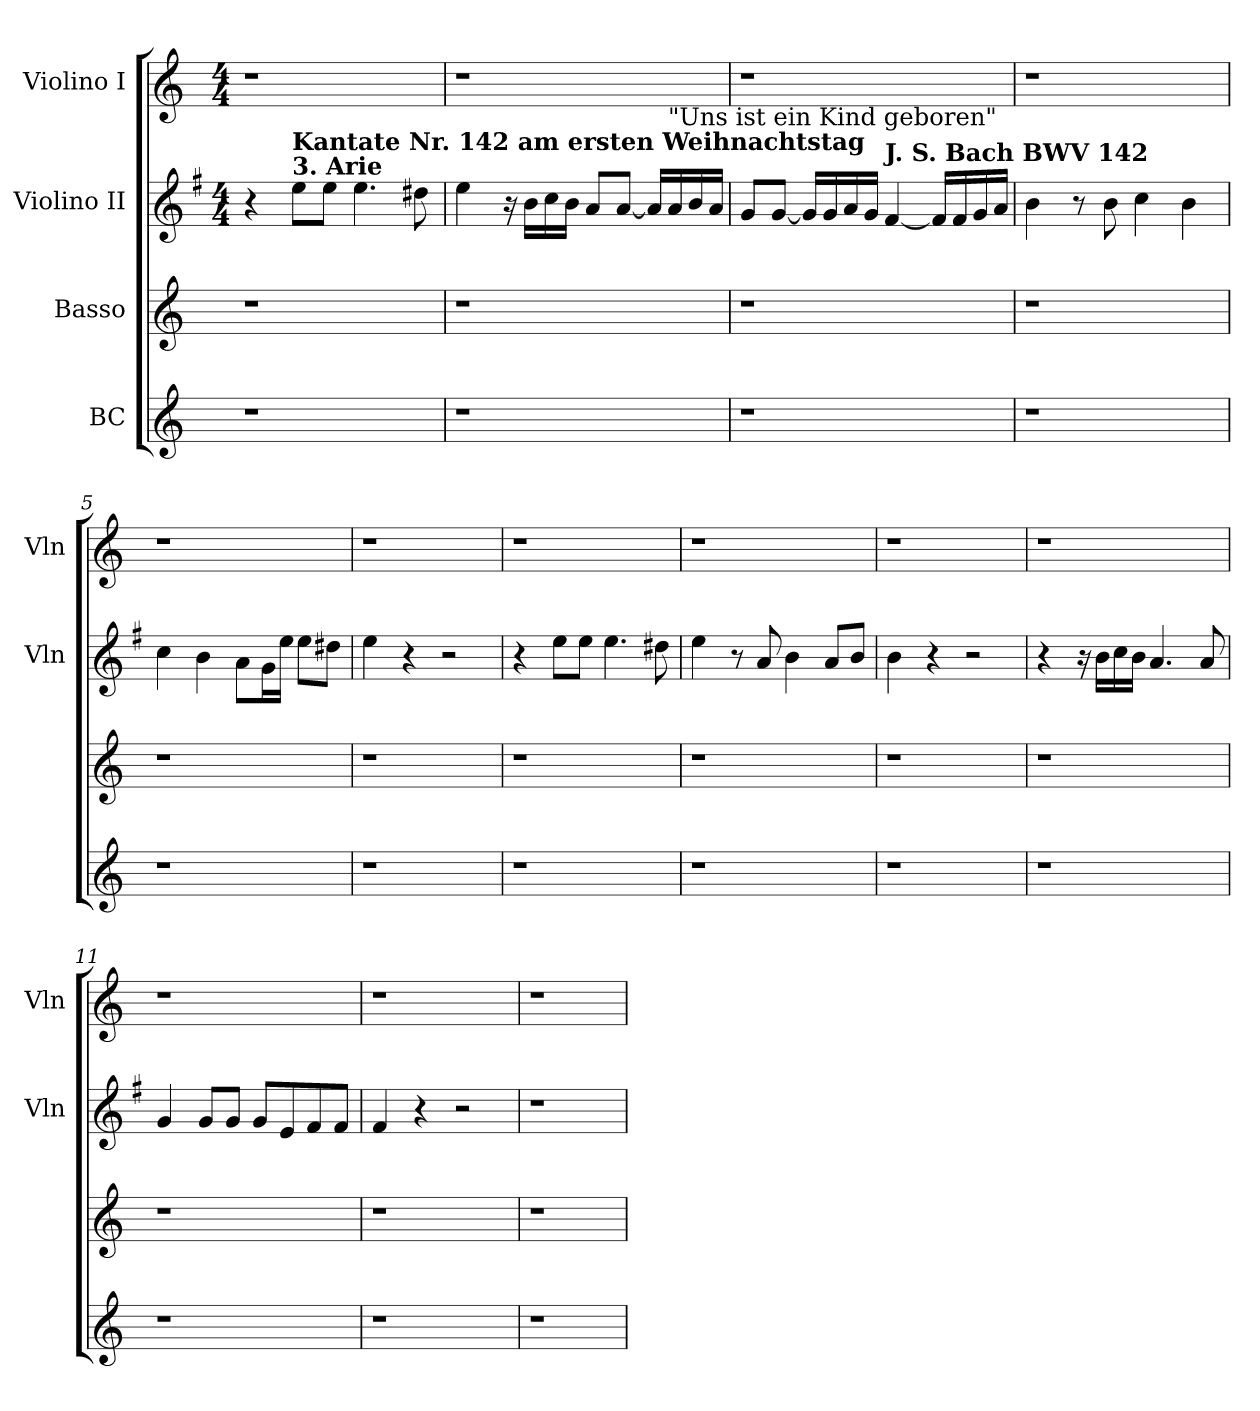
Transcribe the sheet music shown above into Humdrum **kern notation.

**kern	**kern	**kern	**kern
*part4	*part3	*part2	*part1
*staff4	*staff3	*staff2	*staff1
*I"BC	*I"Basso	*I"Violino II	*I"Violino I
*	*	*I'Vln	*I'Vln
*clefG2	*clefG2	*clefG2	*clefG2
*k[]	*k[]	*k[f#]	*k[]
*	*	*M4/4	*M4/4
=1	=1	=1	=1
1r	1r	4r	1r
!	!	!LO:TX:a:B:t=3. Arie	!
!	!	!LO:TX:a:B:t=Kantate Nr. 142 am ersten Weihnachtstag	!
.	.	8ee\L	.
.	.	8ee\J	.
.	.	4.ee\	.
.	.	8dd#X\	.
=2	=2	=2	=2
1r	1r	4ee\	1r
.	.	16r	.
.	.	16b\LL	.
.	.	16cc\	.
.	.	16b\JJ	.
.	.	8a/L	.
.	.	[8a/J	.
.	.	16a/LL]	.
!	!	!LO:TX:a:t="Uns ist ein Kind geboren"	!
.	.	16a/	.
.	.	16b/	.
.	.	16a/JJ	.
!!LO:LB:g=z
=3	=3	=3	=3
1r	1r	8g/L	1r
.	.	[8g/J	.
.	.	16g/LL]	.
.	.	16g/	.
.	.	16a/	.
.	.	16g/JJ	.
!	!	!LO:TX:a:B:t=J. S. Bach BWV 142	!
.	.	[4f#/	.
.	.	16f#/LL]	.
.	.	16f#/	.
.	.	16g/	.
.	.	16a/JJ	.
!!LO:LB:g=z
=4	=4	=4	=4
1r	1r	4b\	1r
.	.	8r	.
.	.	8b\	.
.	.	4cc\	.
.	.	4b\	.
=5	=5	=5	=5
1r	1r	4cc\	1r
.	.	4b\	.
.	.	8a\L	.
.	.	16g\L	.
.	.	16ee\JJ	.
.	.	8ee\L	.
.	.	8dd#X\J	.
=6	=6	=6	=6
1r	1r	4ee\	1r
.	.	4r	.
.	.	2r	.
=7	=7	=7	=7
1r	1r	4r	1r
.	.	8ee\L	.
.	.	8ee\J	.
.	.	4.ee\	.
.	.	8dd#X\	.
=8	=8	=8	=8
1r	1r	4ee\	1r
.	.	8r	.
.	.	8a/	.
.	.	4b\	.
.	.	8a/L	.
.	.	8b/J	.
!!LO:PB:g=z
=9	=9	=9	=9
1r	1r	4b\	1r
.	.	4r	.
.	.	2r	.
=10	=10	=10	=10
1r	1r	4r	1r
.	.	16r	.
.	.	16b\LL	.
.	.	16cc\	.
.	.	16b\JJ	.
.	.	4.a/	.
.	.	8a/	.
=11	=11	=11	=11
1r	1r	4g/	1r
.	.	8g/L	.
.	.	8g/J	.
.	.	8g/L	.
.	.	8e/	.
.	.	8f#/	.
.	.	8f#/J	.
=12	=12	=12	=12
1r	1r	4f#/	1r
.	.	4r	.
.	.	2r	.
!!LO:LB:g=z
=13	=13	=13	=13
1r	1r	1r	1r
=	=	=	=
*-	*-	*-	*-
